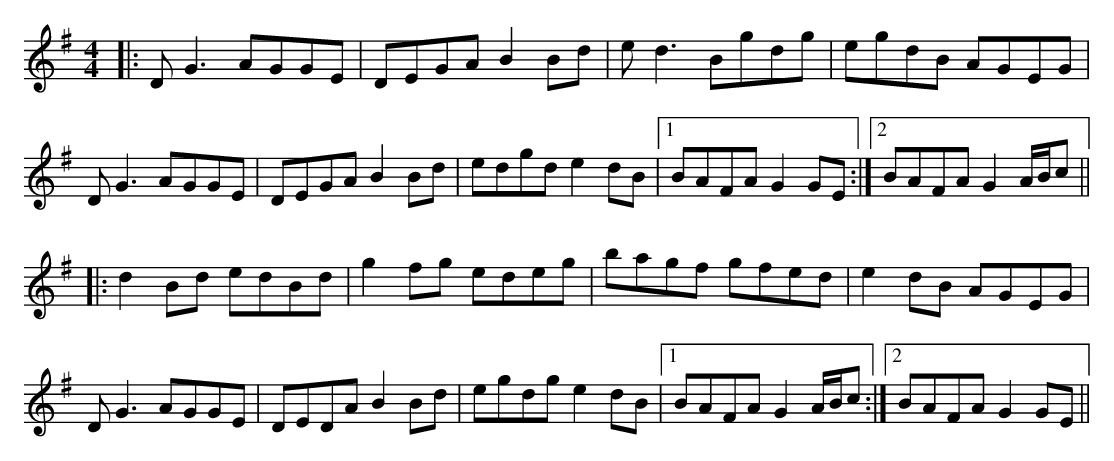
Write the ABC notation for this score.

X:1
M:4/4
K:G
|:DG3 AGGE|DEGA B2 Bd|ed3 Bgdg|egdB AGEG|
DG3 AGGE|DEGA B2 Bd|edgd e2 dB|1 BAFA G2 GE:|2 BAFA G2 A/B/c||
|:d2 Bd edBd|g2 fg edeg|bagf gfed|e2 dB AGEG|
DG3 AGGE|DEDA B2 Bd|egdg e2 dB|1 BAFA G2 A/B/c:|2 BAFA G2 GE||
